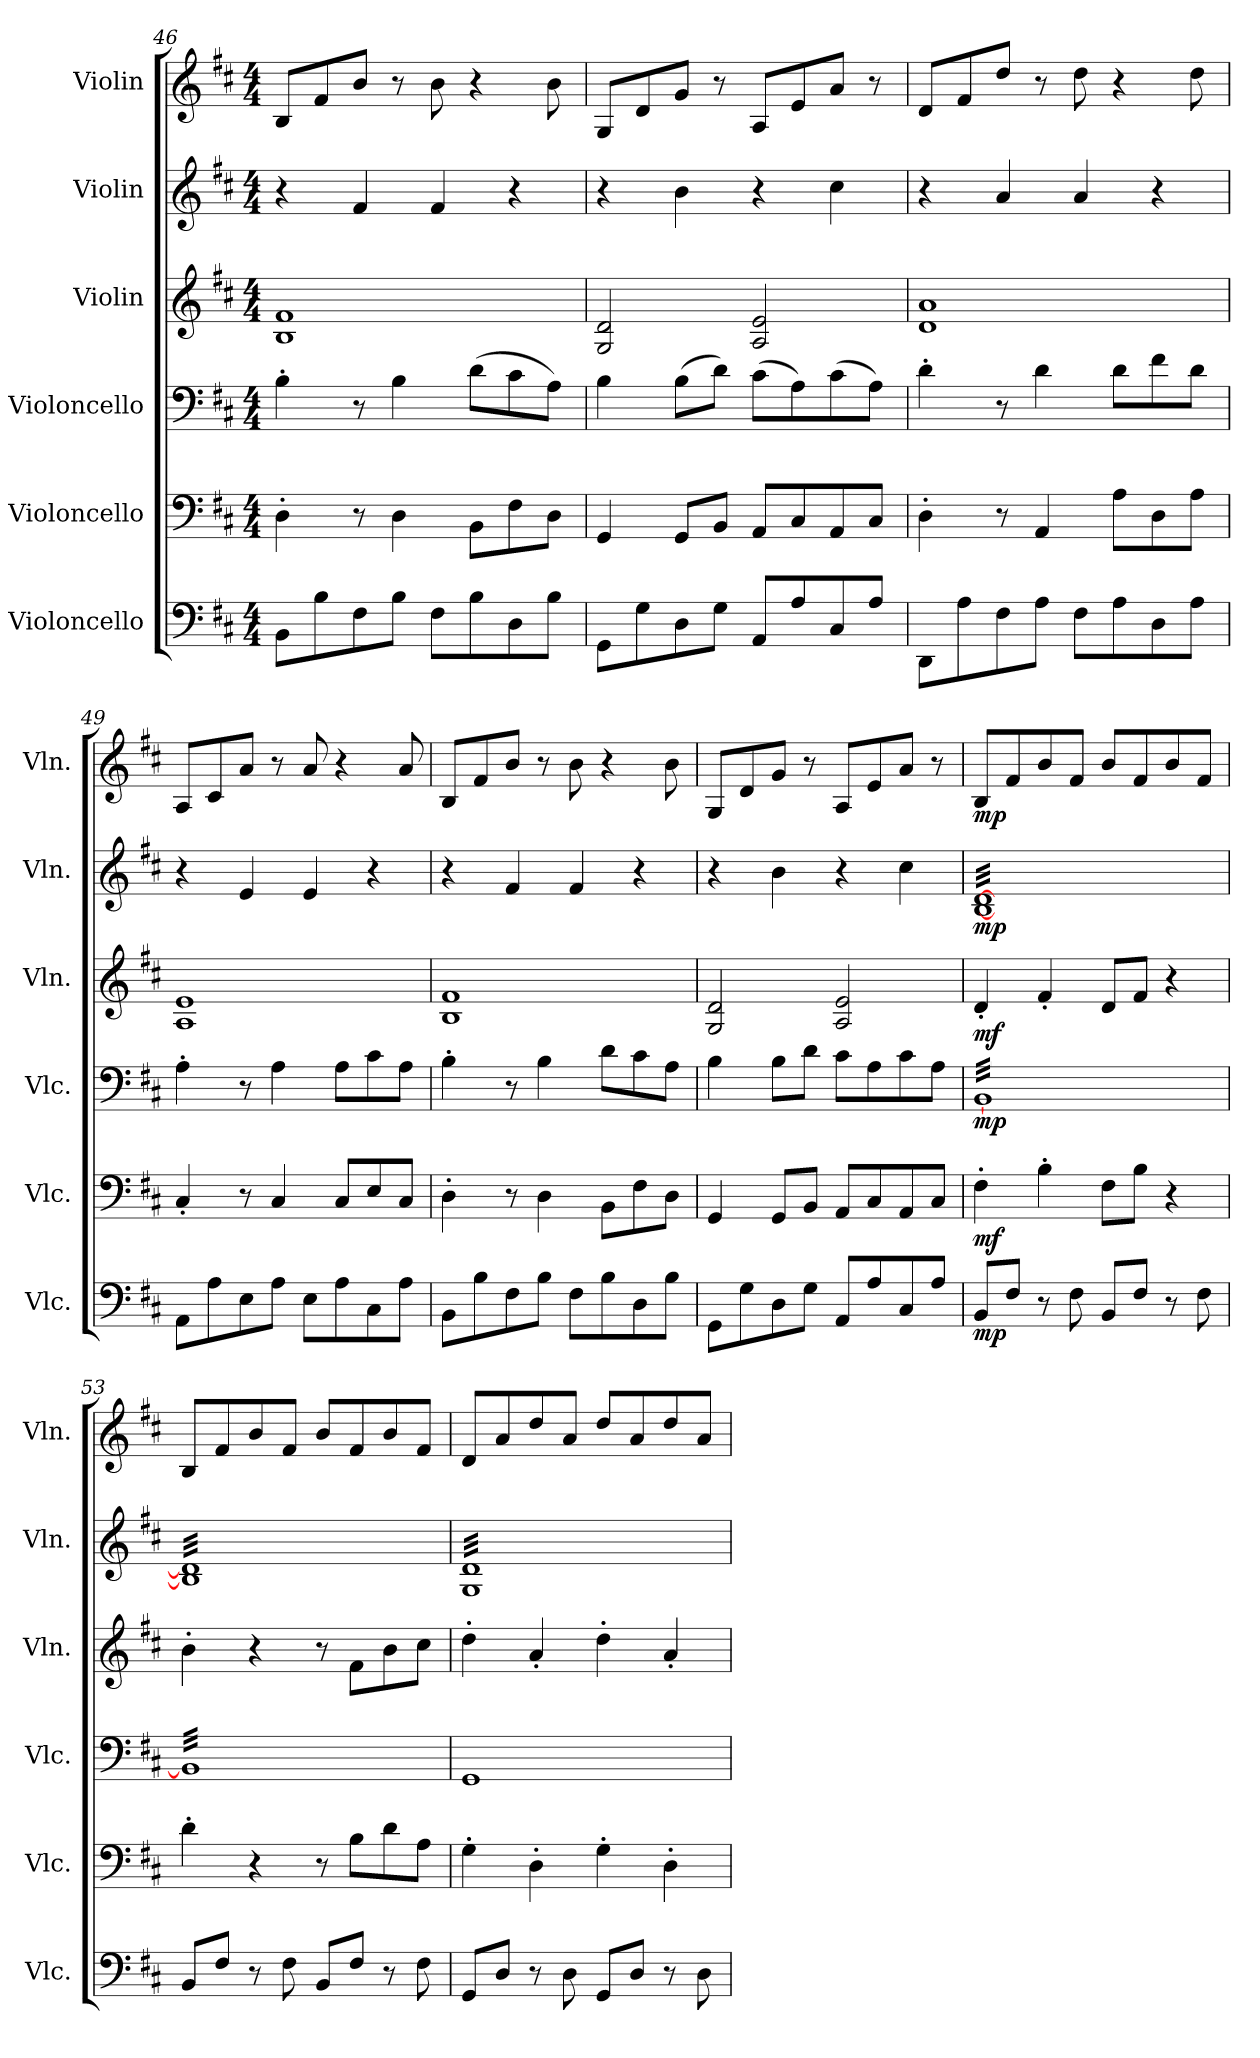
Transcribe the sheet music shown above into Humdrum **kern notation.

**kern	**dynam	**kern	**dynam	**kern	**dynam	**kern	**dynam	**kern	**dynam	**kern	**dynam
*part6	*part6	*part5	*part5	*part4	*part4	*part3	*part3	*part2	*part2	*part1	*part1
*staff6	*staff6	*staff5	*staff5	*staff4	*staff4	*staff3	*staff3	*staff2	*staff2	*staff1	*staff1
*I"Violoncello	*	*I"Violoncello	*	*I"Violoncello	*	*I"Violin	*	*I"Violin	*	*I"Violin	*
*I'Vlc.	*	*I'Vlc.	*	*I'Vlc.	*	*I'Vln.	*	*I'Vln.	*	*I'Vln.	*
*clefF4	*	*clefF4	*	*clefF4	*	*clefG2	*	*clefG2	*	*clefG2	*
*k[f#c#]	*	*k[f#c#]	*	*k[f#c#]	*	*k[f#c#]	*	*k[f#c#]	*	*k[f#c#]	*
*D:	*	*D:	*	*D:	*	*D:	*	*D:	*	*D:	*
*M4/4	*	*M4/4	*	*M4/4	*	*M4/4	*	*M4/4	*	*M4/4	*
=46	=46	=46	=46	=46	=46	=46	=46	=46	=46	=46	=46
8BB\L	.	4D'\	.	4B'\	.	1B 1f#	.	4r	.	8B/L	.
8B\	.	.	.	.	.	.	.	.	.	8f#/	.
8F#\	.	8r	.	8r	.	.	.	4f#/	.	8b/J	.
8B\J	.	4D\	.	4B\	.	.	.	.	.	8r	.
8F#\L	.	.	.	.	.	.	.	4f#/	.	8b\	.
8B\	.	8BB\L	.	(8d\L	.	.	.	.	.	4r	.
8D\	.	8F#\	.	8c#\	.	.	.	4r	.	.	.
8B\J	.	8D\J	.	8A\J)	.	.	.	.	.	8b\	.
=47	=47	=47	=47	=47	=47	=47	=47	=47	=47	=47	=47
8GG\L	.	4GG/	.	4B\	.	2G/ 2d/	.	4r	.	8G/L	.
8G\	.	.	.	.	.	.	.	.	.	8d/	.
8D\	.	8GG/L	.	(8B\L	.	.	.	4b\	.	8g/J	.
8G\J	.	8BB/J	.	8d\J)	.	.	.	.	.	8r	.
8AA/L	.	8AA/L	.	(8c#\L	.	2A/ 2e/	.	4r	.	8A/L	.
8A/	.	8C#/	.	8A\)	.	.	.	.	.	8e/	.
8C#/	.	8AA/	.	(8c#\	.	.	.	4cc#\	.	8a/J	.
8A/J	.	8C#/J	.	8A\J)	.	.	.	.	.	8r	.
=48	=48	=48	=48	=48	=48	=48	=48	=48	=48	=48	=48
8DD\L	.	4D'\	.	4d'\	.	1d 1a	.	4r	.	8d/L	.
8A\	.	.	.	.	.	.	.	.	.	8f#/	.
8F#\	.	8r	.	8r	.	.	.	4a/	.	8dd/J	.
8A\J	.	4AA/	.	4d\	.	.	.	.	.	8r	.
8F#\L	.	.	.	.	.	.	.	4a/	.	8dd\	.
8A\	.	8A\L	.	8d\L	.	.	.	.	.	4r	.
8D\	.	8D\	.	8f#\	.	.	.	4r	.	.	.
8A\J	.	8A\J	.	8d\J	.	.	.	.	.	8dd\	.
!!LO:LB:g=z
=49	=49	=49	=49	=49	=49	=49	=49	=49	=49	=49	=49
8AA\L	.	4C#'/	.	4A'\	.	1A 1e	.	4r	.	8A/L	.
8A\	.	.	.	.	.	.	.	.	.	8c#/	.
8E\	.	8r	.	8r	.	.	.	4e/	.	8a/J	.
8A\J	.	4C#/	.	4A\	.	.	.	.	.	8r	.
8E\L	.	.	.	.	.	.	.	4e/	.	8a/	.
8A\	.	8C#/L	.	8A\L	.	.	.	.	.	4r	.
8C#\	.	8E/	.	8c#\	.	.	.	4r	.	.	.
8A\J	.	8C#/J	.	8A\J	.	.	.	.	.	8a/	.
=50	=50	=50	=50	=50	=50	=50	=50	=50	=50	=50	=50
8BB\L	.	4D'\	.	4B'\	.	1B 1f#	.	4r	.	8B/L	.
8B\	.	.	.	.	.	.	.	.	.	8f#/	.
8F#\	.	8r	.	8r	.	.	.	4f#/	.	8b/J	.
8B\J	.	4D\	.	4B\	.	.	.	.	.	8r	.
8F#\L	.	.	.	.	.	.	.	4f#/	.	8b\	.
8B\	.	8BB\L	.	8d\L	.	.	.	.	.	4r	.
8D\	.	8F#\	.	8c#\	.	.	.	4r	.	.	.
8B\J	.	8D\J	.	8A\J	.	.	.	.	.	8b\	.
=51	=51	=51	=51	=51	=51	=51	=51	=51	=51	=51	=51
8GG\L	.	4GG/	.	4B\	.	2G/ 2d/	.	4r	.	8G/L	.
8G\	.	.	.	.	.	.	.	.	.	8d/	.
8D\	.	8GG/L	.	8B\L	.	.	.	4b\	.	8g/J	.
8G\J	.	8BB/J	.	8d\J	.	.	.	.	.	8r	.
8AA/L	.	8AA/L	.	8c#\L	.	2A/ 2e/	.	4r	.	8A/L	.
8A/	.	8C#/	.	8A\	.	.	.	.	.	8e/	.
8C#/	.	8AA/	.	8c#\	.	.	.	4cc#\	.	8a/J	.
8A/J	.	8C#/J	.	8A\J	.	.	.	.	.	8r	.
=52	=52	=52	=52	=52	=52	=52	=52	=52	=52	=52	=52
!	!	!	!	!	!	!	!	!LO:TX:a:t=arco	!	!	!
!	!LO:DY:b	!	!LO:DY:b	!	!LO:DY:b	!	!LO:DY:b	!	!LO:DY:b	!	!LO:DY:b
*	*	*	*	*tremolo	*	*	*	*	*	*	*
*	*	*	*	*	*	*	*	*tremolo	*	*	*
8BB/L	mp	4F#'\	mf	[32BBLLL	mp	4d'/	mf	[32B [32dLLL	mp	8B/L	mp
.	.	.	.	32BB	.	.	.	32B 32d	.	.	.
.	.	.	.	32BB	.	.	.	32B 32d	.	.	.
.	.	.	.	32BB	.	.	.	32B 32d	.	.	.
8F#/J	.	.	.	32BB	.	.	.	32B 32d	.	8f#/	.
.	.	.	.	32BB	.	.	.	32B 32d	.	.	.
.	.	.	.	32BB	.	.	.	32B 32d	.	.	.
.	.	.	.	32BB	.	.	.	32B 32d	.	.	.
8r	.	4B'\	.	32BB	.	4f#'/	.	32B 32d	.	8b/	.
.	.	.	.	32BB	.	.	.	32B 32d	.	.	.
.	.	.	.	32BB	.	.	.	32B 32d	.	.	.
.	.	.	.	32BB	.	.	.	32B 32d	.	.	.
8F#\	.	.	.	32BB	.	.	.	32B 32d	.	8f#/J	.
.	.	.	.	32BB	.	.	.	32B 32d	.	.	.
.	.	.	.	32BB	.	.	.	32B 32d	.	.	.
.	.	.	.	32BB	.	.	.	32B 32d	.	.	.
8BB/L	.	8F#\L	.	32BB	.	8d/L	.	32B 32d	.	8b/L	.
.	.	.	.	32BB	.	.	.	32B 32d	.	.	.
.	.	.	.	32BB	.	.	.	32B 32d	.	.	.
.	.	.	.	32BB	.	.	.	32B 32d	.	.	.
8F#/J	.	8B\J	.	32BB	.	8f#/J	.	32B 32d	.	8f#/	.
.	.	.	.	32BB	.	.	.	32B 32d	.	.	.
.	.	.	.	32BB	.	.	.	32B 32d	.	.	.
.	.	.	.	32BB	.	.	.	32B 32d	.	.	.
8r	.	4r	.	32BB	.	4r	.	32B 32d	.	8b/	.
.	.	.	.	32BB	.	.	.	32B 32d	.	.	.
.	.	.	.	32BB	.	.	.	32B 32d	.	.	.
.	.	.	.	32BB	.	.	.	32B 32d	.	.	.
8F#\	.	.	.	32BB	.	.	.	32B 32d	.	8f#/J	.
.	.	.	.	32BB	.	.	.	32B 32d	.	.	.
.	.	.	.	32BB	.	.	.	32B 32d	.	.	.
.	.	.	.	32BBJJJ	.	.	.	32B 32dJJJ	.	.	.
!!LO:PB:g=z
=53	=53	=53	=53	=53	=53	=53	=53	=53	=53	=53	=53
8BB/L	.	4d'\	.	32BB]LLL	.	4b'\	.	32B] 32d]LLL	.	8B/L	.
.	.	.	.	32BB	.	.	.	32B 32d	.	.	.
.	.	.	.	32BB	.	.	.	32B 32d	.	.	.
.	.	.	.	32BB	.	.	.	32B 32d	.	.	.
8F#/J	.	.	.	32BB	.	.	.	32B 32d	.	8f#/	.
.	.	.	.	32BB	.	.	.	32B 32d	.	.	.
.	.	.	.	32BB	.	.	.	32B 32d	.	.	.
.	.	.	.	32BB	.	.	.	32B 32d	.	.	.
8r	.	4r	.	32BB	.	4r	.	32B 32d	.	8b/	.
.	.	.	.	32BB	.	.	.	32B 32d	.	.	.
.	.	.	.	32BB	.	.	.	32B 32d	.	.	.
.	.	.	.	32BB	.	.	.	32B 32d	.	.	.
8F#\	.	.	.	32BB	.	.	.	32B 32d	.	8f#/J	.
.	.	.	.	32BB	.	.	.	32B 32d	.	.	.
.	.	.	.	32BB	.	.	.	32B 32d	.	.	.
.	.	.	.	32BB	.	.	.	32B 32d	.	.	.
8BB/L	.	8r	.	32BB	.	8r	.	32B 32d	.	8b/L	.
.	.	.	.	32BB	.	.	.	32B 32d	.	.	.
.	.	.	.	32BB	.	.	.	32B 32d	.	.	.
.	.	.	.	32BB	.	.	.	32B 32d	.	.	.
8F#/J	.	8B\L	.	32BB	.	8f#\L	.	32B 32d	.	8f#/	.
.	.	.	.	32BB	.	.	.	32B 32d	.	.	.
.	.	.	.	32BB	.	.	.	32B 32d	.	.	.
.	.	.	.	32BB	.	.	.	32B 32d	.	.	.
8r	.	8d\	.	32BB	.	8b\	.	32B 32d	.	8b/	.
.	.	.	.	32BB	.	.	.	32B 32d	.	.	.
.	.	.	.	32BB	.	.	.	32B 32d	.	.	.
.	.	.	.	32BB	.	.	.	32B 32d	.	.	.
8F#\	.	8A\J	.	32BB	.	8cc#\J	.	32B 32d	.	8f#/J	.
.	.	.	.	32BB	.	.	.	32B 32d	.	.	.
.	.	.	.	32BB	.	.	.	32B 32d	.	.	.
.	.	.	.	32BBJJJ	.	.	.	32B 32dJJJ	.	.	.
*	*	*	*	*Xtremolo	*	*	*	*	*	*	*
=54	=54	=54	=54	=54	=54	=54	=54	=54	=54	=54	=54
8GG/L	.	4G'\	.	1GG	.	4dd'\	.	32G 32dLLL	.	8d/L	.
.	.	.	.	.	.	.	.	32G 32d	.	.	.
.	.	.	.	.	.	.	.	32G 32d	.	.	.
.	.	.	.	.	.	.	.	32G 32d	.	.	.
8D/J	.	.	.	.	.	.	.	32G 32d	.	8a/	.
.	.	.	.	.	.	.	.	32G 32d	.	.	.
.	.	.	.	.	.	.	.	32G 32d	.	.	.
.	.	.	.	.	.	.	.	32G 32d	.	.	.
8r	.	4D'\	.	.	.	4a'/	.	32G 32d	.	8dd/	.
.	.	.	.	.	.	.	.	32G 32d	.	.	.
.	.	.	.	.	.	.	.	32G 32d	.	.	.
.	.	.	.	.	.	.	.	32G 32d	.	.	.
8D\	.	.	.	.	.	.	.	32G 32d	.	8a/J	.
.	.	.	.	.	.	.	.	32G 32d	.	.	.
.	.	.	.	.	.	.	.	32G 32d	.	.	.
.	.	.	.	.	.	.	.	32G 32d	.	.	.
8GG/L	.	4G'\	.	.	.	4dd'\	.	32G 32d	.	8dd/L	.
.	.	.	.	.	.	.	.	32G 32d	.	.	.
.	.	.	.	.	.	.	.	32G 32d	.	.	.
.	.	.	.	.	.	.	.	32G 32d	.	.	.
8D/J	.	.	.	.	.	.	.	32G 32d	.	8a/	.
.	.	.	.	.	.	.	.	32G 32d	.	.	.
.	.	.	.	.	.	.	.	32G 32d	.	.	.
.	.	.	.	.	.	.	.	32G 32d	.	.	.
8r	.	4D'\	.	.	.	4a'/	.	32G 32d	.	8dd/	.
.	.	.	.	.	.	.	.	32G 32d	.	.	.
.	.	.	.	.	.	.	.	32G 32d	.	.	.
.	.	.	.	.	.	.	.	32G 32d	.	.	.
8D\	.	.	.	.	.	.	.	32G 32d	.	8a/J	.
.	.	.	.	.	.	.	.	32G 32d	.	.	.
.	.	.	.	.	.	.	.	32G 32d	.	.	.
.	.	.	.	.	.	.	.	32G 32dJJJ	.	.	.
*	*	*	*	*	*	*	*	*Xtremolo	*	*	*
=	=	=	=	=	=	=	=	=	=	=	=
*-	*-	*-	*-	*-	*-	*-	*-	*-	*-	*-	*-
